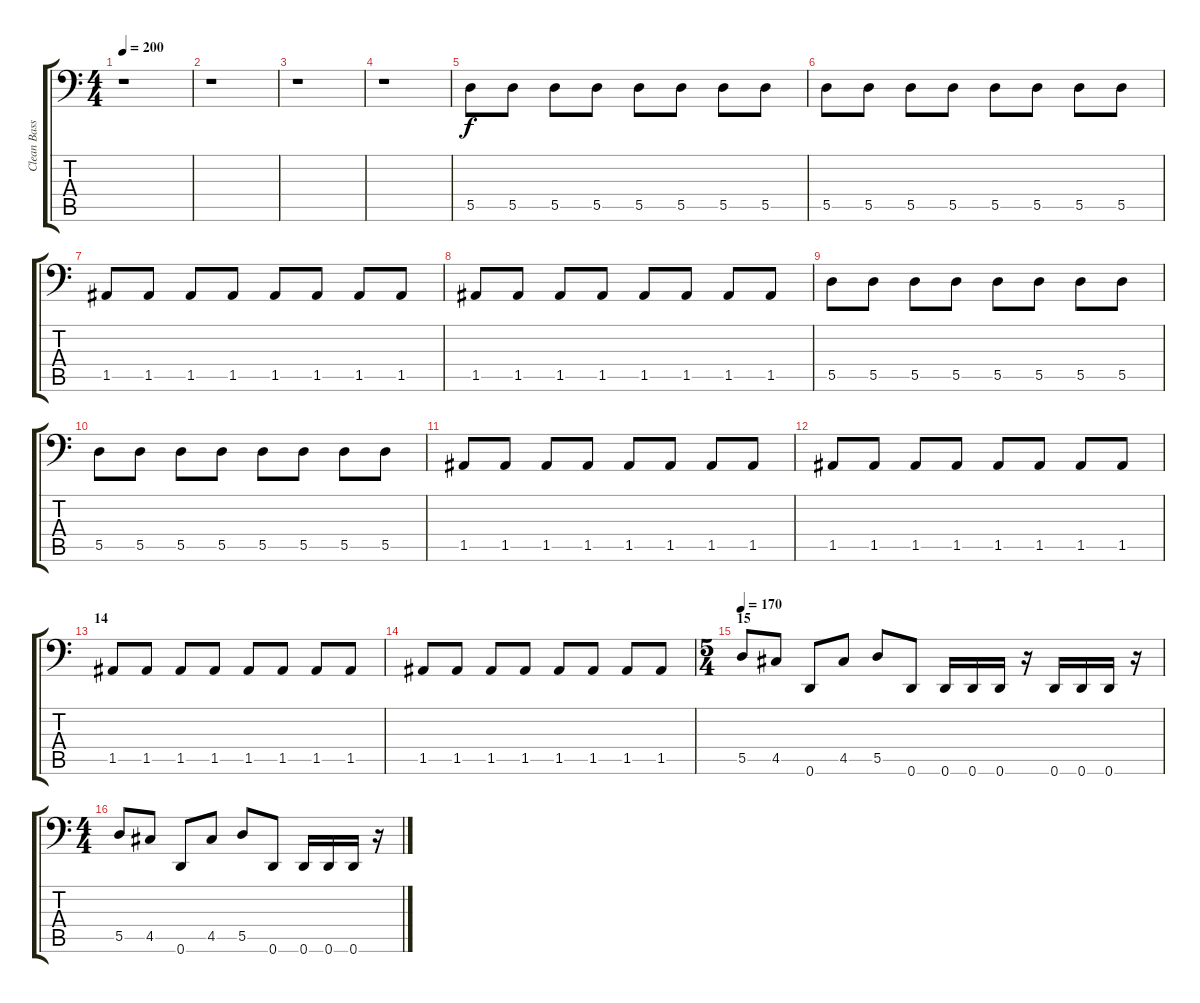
\track ("Clean Bass" "Clean Bass") {instrument electricbasspick}
\staff {score tabs}
\tuning (E3 B2 G2 D2 A1 D1) {hide}
\ts (4 4)
\tempo 200
\clef f4
\ks c
r.1{dy f} |
r.1 |
r.1 |
r.1 |
5.5.8 5.5.8 5.5.8 5.5.8 5.5.8 5.5.8 5.5.8 5.5.8 |
5.5.8 5.5.8 5.5.8 5.5.8 5.5.8 5.5.8 5.5.8 5.5.8 |
1.5.8 1.5.8 1.5.8 1.5.8 1.5.8 1.5.8 1.5.8 1.5.8 |
1.5.8 1.5.8 1.5.8 1.5.8 1.5.8 1.5.8 1.5.8 1.5.8 |
5.5.8 5.5.8 5.5.8 5.5.8 5.5.8 5.5.8 5.5.8 5.5.8 |
5.5.8 5.5.8 5.5.8 5.5.8 5.5.8 5.5.8 5.5.8 5.5.8 |
1.5.8 1.5.8 1.5.8 1.5.8 1.5.8 1.5.8 1.5.8 1.5.8 |
1.5.8 1.5.8 1.5.8 1.5.8 1.5.8 1.5.8 1.5.8 1.5.8 |
\section ("" "14")
1.5.8 1.5.8 1.5.8 1.5.8 1.5.8 1.5.8 1.5.8 1.5.8 |
1.5.8 1.5.8 1.5.8 1.5.8 1.5.8 1.5.8 1.5.8 1.5.8 |
\ts (5 4)
\section ("" "15")
\tempo 170
5.5.8 4.5.8 0.6.8 4.5.8 5.5.8 0.6.8 0.6.16 0.6.16 0.6.16 r.16 0.6.16 0.6.16 0.6.16 r.16 |
\ts (4 4)
5.5.8 4.5.8 0.6.8 4.5.8 5.5.8 0.6.8 0.6.16 0.6.16 0.6.16 r.16
